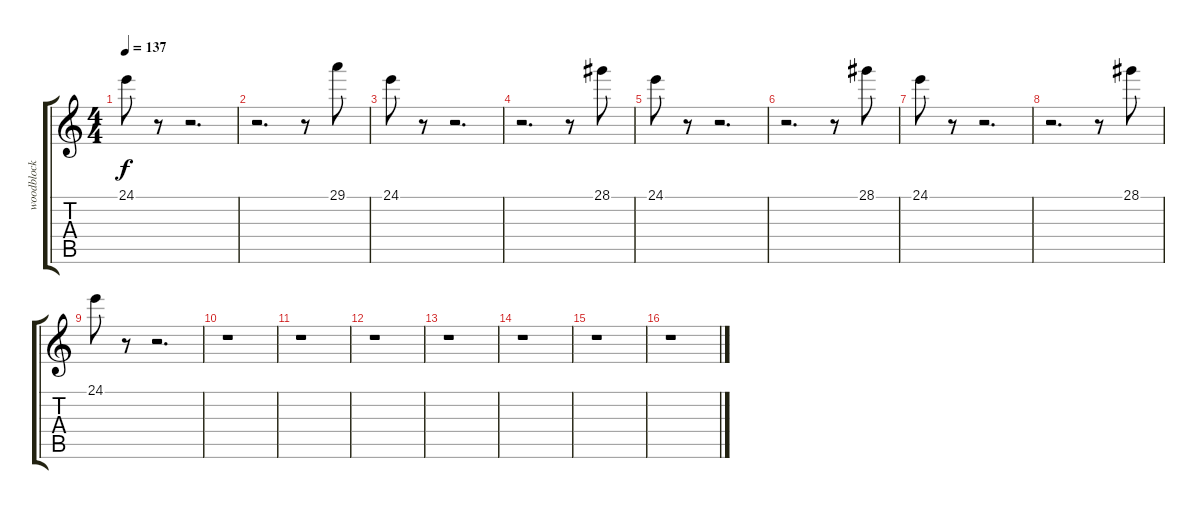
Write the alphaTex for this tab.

\track ("woodblock" "woodblock") {instrument woodblock}
\staff {score tabs}
\tuning (E4 B3 G3 D3 A2 E2) {hide}
\ts (4 4)
\tempo 137
\clef g2
\ks c
24.1.8{dy f} r.8 r.2{d} |
r.2{d} r.8 29.1.8 |
24.1.8 r.8 r.2{d} |
r.2{d} r.8 28.1.8 |
24.1.8 r.8 r.2{d} |
r.2{d} r.8 28.1.8 |
24.1.8 r.8 r.2{d} |
r.2{d} r.8 28.1.8 |
24.1.8 r.8 r.2{d} |
r.1 |
r.1 |
r.1 |
r.1 |
r.1 |
r.1 |
r.1
